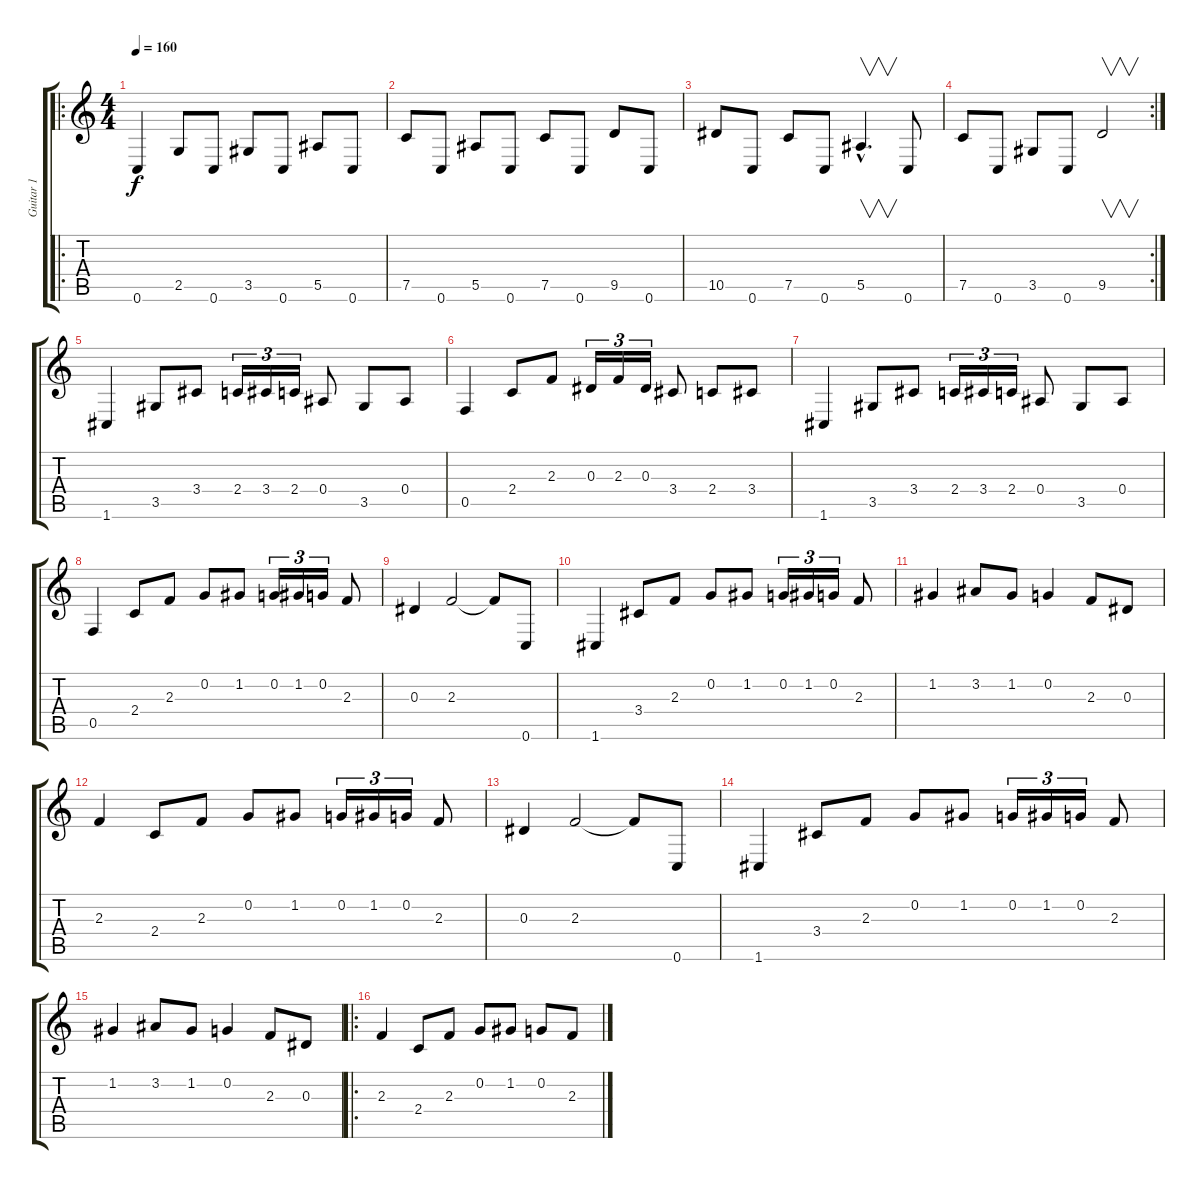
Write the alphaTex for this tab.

\track ("Guitar 1" "Guitar 1") {instrument distortionguitar}
\staff {score tabs}
\tuning (C4 G3 Eb3 Bb2 F2 C2) {hide}
\ro
\ts (4 4)
\tempo 160
\clef g2
\ks c
0.6.4{dy f} 2.5.8 0.6.8 3.5.8 0.6.8 5.5.8 0.6.8 |
7.5.8 0.6.8 5.5.8 0.6.8 7.5.8 0.6.8 9.5.8 0.6.8 |
10.5.8 0.6.8 7.5.8 0.6.8 5.5{hac}.4{v d} 0.6.8 |
\rc 2
7.5.8 0.6.8 3.5.8 0.6.8 9.5.2{v} |
1.6.4 3.5.8 3.4.8 2.4.16{tu (3 2)} 3.4.16{tu (3 2)} 2.4.16{tu (3 2)} 0.4.8 3.5.8 0.4.8 |
0.5.4 2.4.8 2.3.8 0.3.16{tu (3 2)} 2.3.16{tu (3 2)} 0.3.16{tu (3 2)} 3.4.8 2.4.8 3.4.8 |
1.6.4 3.5.8 3.4.8 2.4.16{tu (3 2)} 3.4.16{tu (3 2)} 2.4.16{tu (3 2)} 0.4.8 3.5.8 0.4.8 |
0.5.4 2.4.8 2.3.8 0.2.8 1.2.8 0.2.16{tu (3 2)} 1.2.16{tu (3 2)} 0.2.16{tu (3 2)} 2.3.8 |
0.3.4 2.3.2 2.3{t}.8 0.6.8 |
1.6.4 3.4.8 2.3.8 0.2.8 1.2.8 0.2.16{tu (3 2)} 1.2.16{tu (3 2)} 0.2.16{tu (3 2)} 2.3.8 |
1.2.4 3.2.8 1.2.8 0.2.4 2.3.8 0.3.8 |
2.3.4 2.4.8 2.3.8 0.2.8 1.2.8 0.2.16{tu (3 2)} 1.2.16{tu (3 2)} 0.2.16{tu (3 2)} 2.3.8 |
0.3.4 2.3.2 2.3{t}.8 0.6.8 |
1.6.4 3.4.8 2.3.8 0.2.8 1.2.8 0.2.16{tu (3 2)} 1.2.16{tu (3 2)} 0.2.16{tu (3 2)} 2.3.8 |
1.2.4 3.2.8 1.2.8 0.2.4 2.3.8 0.3.8 |
\ro
2.3.4 2.4.8 2.3.8 0.2.8 1.2.8 0.2.8 2.3.8
